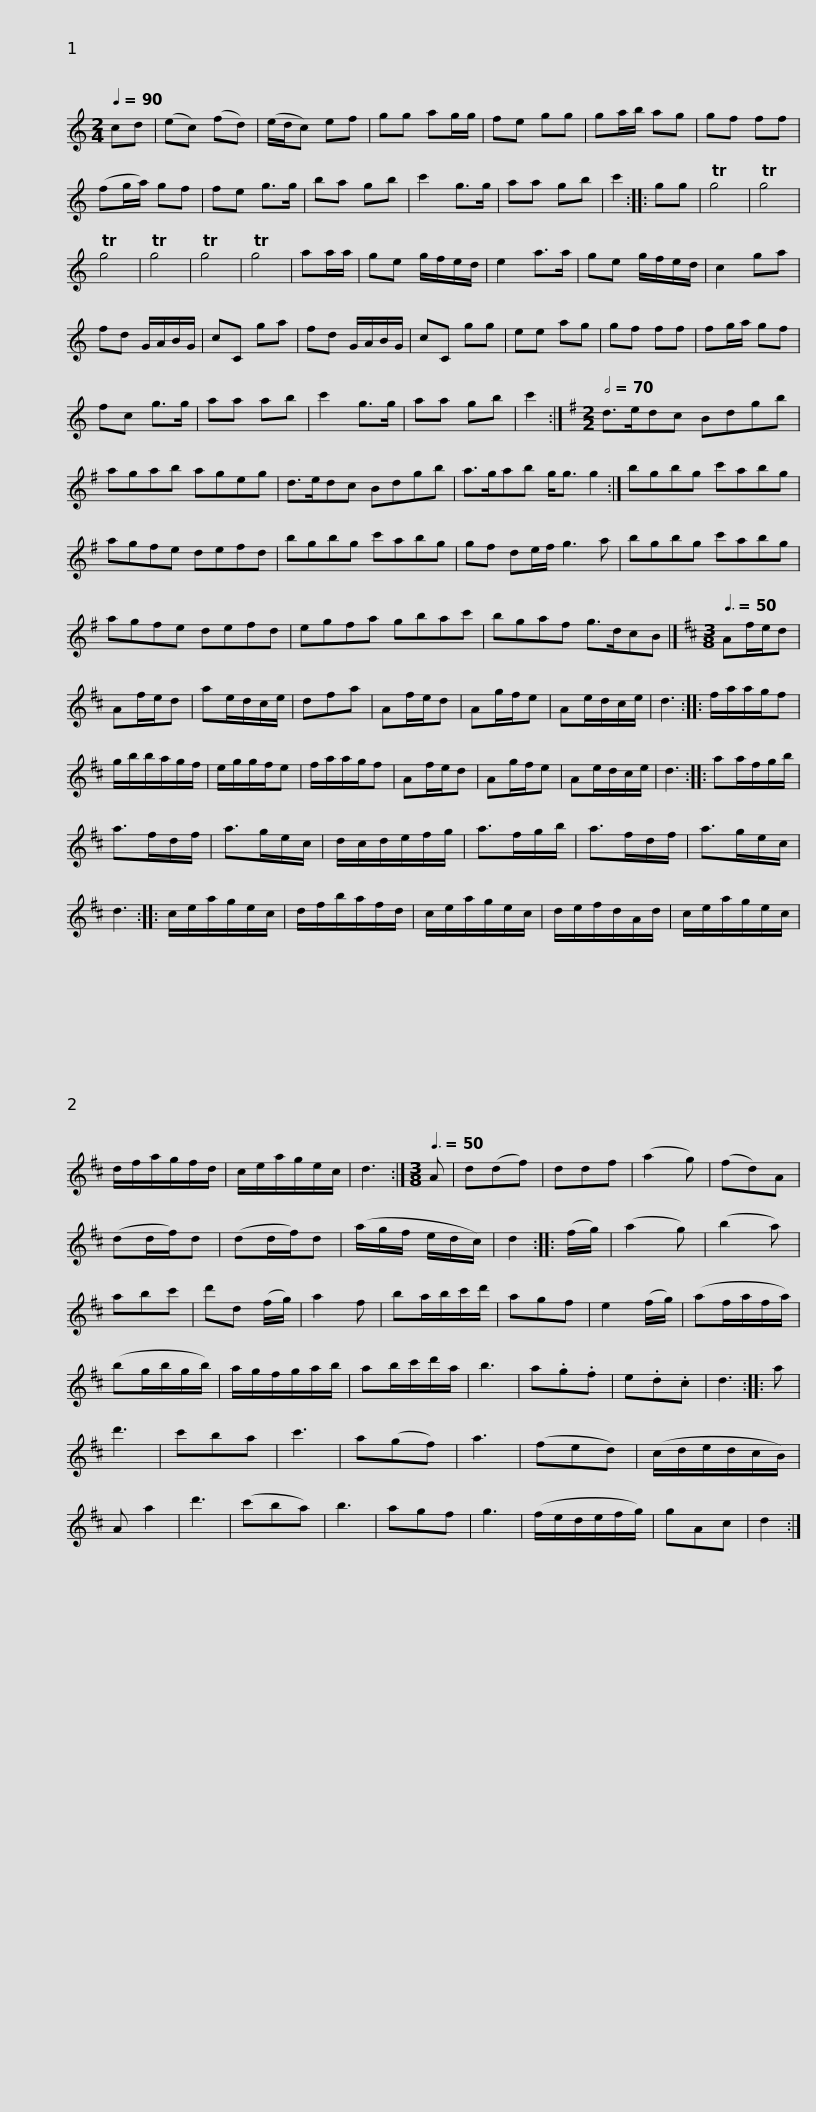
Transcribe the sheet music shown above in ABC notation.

X:1
L:1/8
Q:1/4=90
M:2/4
I:linebreak $
K:C
V:1 treble
V:1
 cd | (ec) (fd) | (e/d/c) ef | gg ag/g/ | fe gg | %5
 ga/b/ ag | gf ff | (fg/a/) gf | fe g>g | ba gb |$ %10
 c'2 g>g | aa gb | c'2 ::$ gg | Tg4 | %15
 Tg4 | Tg4 | Tg4 | Tg4 | Tg4 | %20
 aa/a/ | ge g/f/e/d/ | e2 a>a | ge g/f/e/d/ | c2 ga | %25
 fd G/A/B/G/ |$ cC ga | fd G/A/B/G/ | cC gg | ee ag | %30
 gf ff | fg/a/ gf | fc g>g | aa ab | c'2 g>g | %35
 aa gb |$ c'2 :|[K:G][M:2/2][Q:1/2=70] d>edc Bdgb | agab ageg | d>edc Bdgb | %40
 a>gab g<g g2 :|$ bgbg c'abg | agfe defd |$ bgbg c'abg | gf de/f/ g3 a | %45
 bgbg c'abg | agfe defd | egfa gbac' |$ bgaf g>dcB |][K:D][M:3/8][Q:3/8=50] Af/e/d | %50
 Af/e/d | ae/d/c/e/ | dfa | Af/e/d | Ag/f/e | %55
 Ae/d/c/e/ | d3 ::$ f/a/a/g/f | g/b/b/a/g/f/ | e/g/g/f/e | %60
 f/a/a/g/f | Af/e/d | Ag/f/e | Ae/d/c/e/ | d3 ::$ %65
 aa/f/g/b/ | a>fd/f/ | a>ge/c/ | d/c/d/e/f/g/ | a>fg/b/ | %70
 a>fd/f/ | a>ge/c/ | d3 ::$ c/e/a/g/e/c/ | d/f/b/a/f/d/ | %75
 c/e/a/g/e/c/ | d/e/f/d/A/d/ | c/e/a/g/e/c/ | d/f/a/g/f/d/ | c/e/a/g/e/c/ | %80
 d3 :|$[M:3/8][Q:3/8=50] A | d(df) | ddf | (a2 g) | %85
 (fd)A | (dd/f/)d | (dd/f/)d | (a/g/f/ e/d/c/) | d2 ::$ %90
 (f/g/) | (a2 g) | (b2 a) | abc' | d'd (f/g/) | %95
 a2 f | ba/b/c'/d'/ | agf | e2 (f/g/) |$ (af/a/f/a/) | %100
 (bg/b/g/b/) | a/g/f/g/a/b/ | ab/c'/d'/a/ | b3 | a.g.f | %105
 e.d.c | d3 ::$ a | d'3 | c'ba | %110
 c'3 | a(gf) | a3 | (fed) | (c/d/e/d/c/B/) | %115
 A a2 |$ d'3 | (c'ba) | b3 | agf | %120
 g3 | (f/e/d/e/f/g/) | gAc | d2 :| %124
